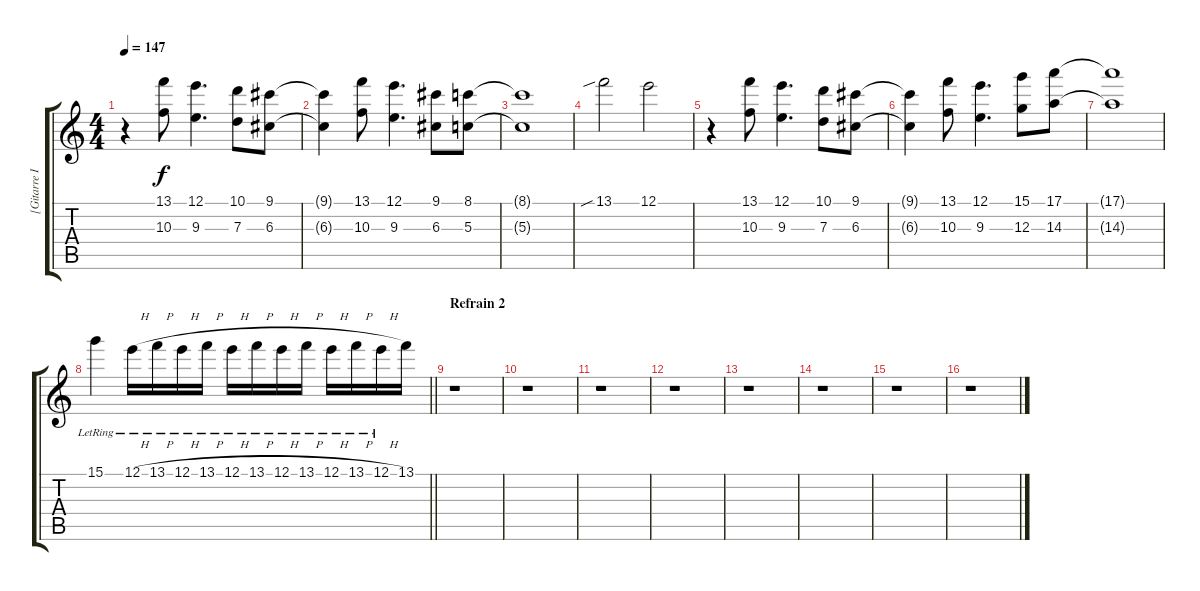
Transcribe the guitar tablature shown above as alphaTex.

\track ("[Gitarre III]" "[Gitarre I") {instrument distortionguitar}
\staff {score tabs}
\tuning (E4 B3 G3 D3 A2 D2) {hide}
\ts (4 4)
\tempo 147
\clef g2
\ks c
r.4{dy f} (13.1 10.3).8{volume 16 balance 5 instrument distortionguitar} (12.1 9.3).4{d} (10.1 7.3).8 (9.1 6.3).8 |
(9.1{t} 6.3{t}).4 (13.1 10.3).8 (12.1 9.3).4{d} (9.1 6.3).8 (8.1 5.3).8 |
(8.1{t} 5.3{t}).1 |
13.1{sib}.2 12.1.2 |
r.4 (13.1 10.3).8 (12.1 9.3).4{d} (10.1 7.3).8 (9.1 6.3).8 |
(9.1{t} 6.3{t}).4 (13.1 10.3).8 (12.1 9.3).4{d} (15.1 12.3).8 (17.1 14.3).8 |
(17.1{t} 14.3{t}).1 |
\barLineRight lightlight
15.1{lr}.4 12.1{h lr}.16 13.1{h lr}.16 12.1{h lr}.16 13.1{h lr}.16 12.1{h lr}.16 13.1{h lr}.16 12.1{h lr}.16 13.1{h lr}.16 12.1{h lr}.16 13.1{h lr}.16 12.1{h lr}.16 13.1.16 |
\section ("" "Refrain 2")
r.1 |
r.1 |
r.1 |
r.1 |
r.1 |
r.1 |
r.1 |
r.1
